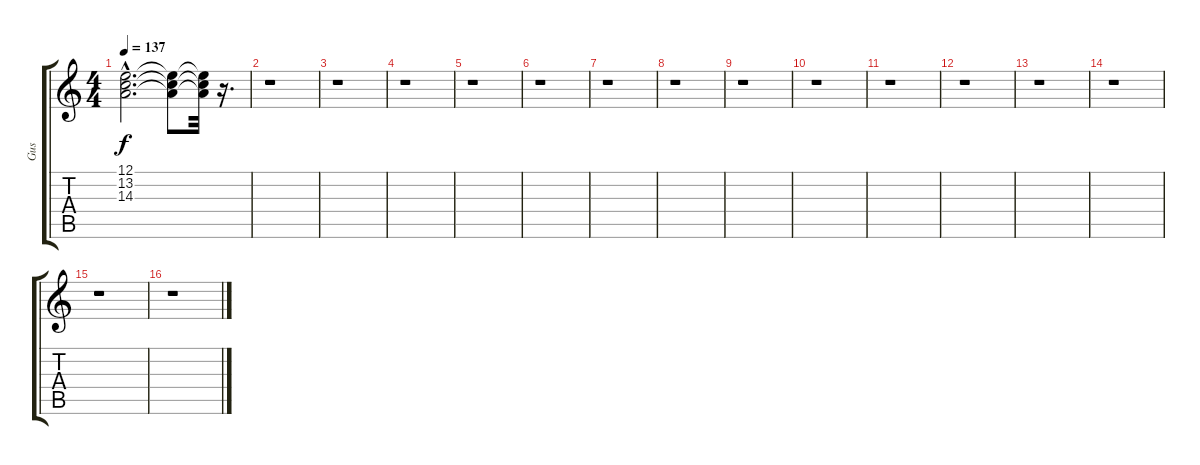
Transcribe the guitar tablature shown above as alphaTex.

\track ("  Gus" "  Gus") {instrument stringensemble2}
\staff {score tabs}
\tuning (E4 B3 G3 D3 A2 E2) {hide}
\ts (4 4)
\tempo 137
\clef g2
\ks c
(12.1{hac t} 13.2{hac t} 14.3{hac t}).2{d dy f} (12.1{t} 13.2{t} 14.3{t}).8 (12.1{t} 13.2{t} 14.3{t}).32 r.16{d} |
r.1 |
r.1 |
r.1 |
r.1 |
r.1 |
r.1 |
r.1 |
r.1 |
r.1 |
r.1 |
r.1 |
r.1 |
r.1 |
r.1 |
r.1
